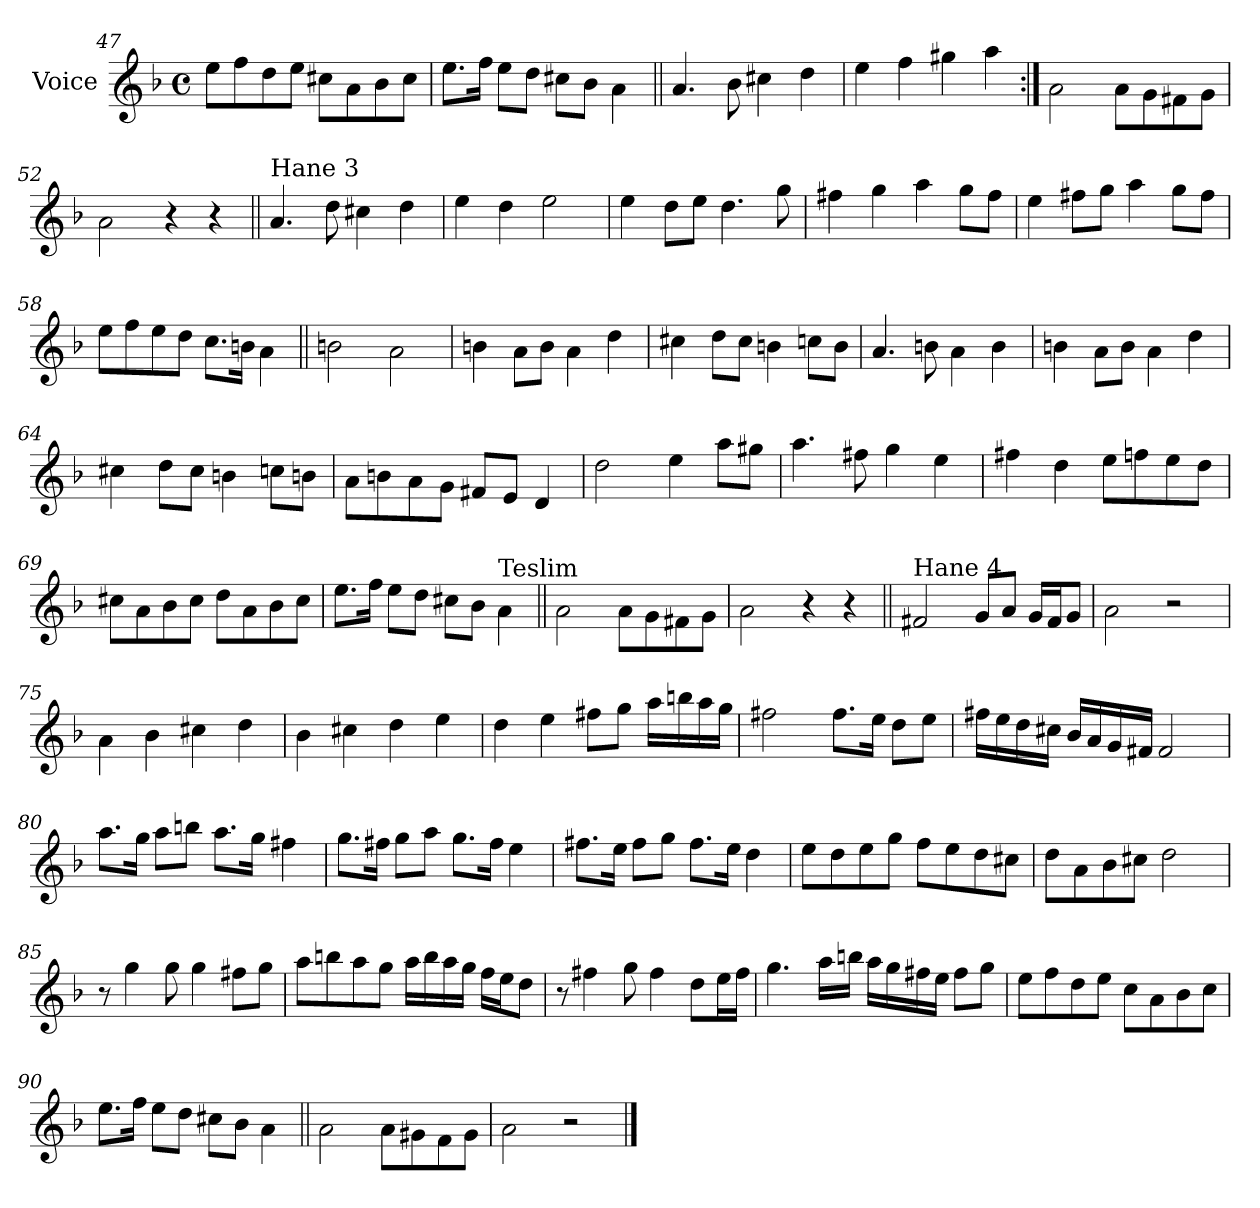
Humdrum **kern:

**kern
*part1
*staff1
*I"Voice
*I'Vo.
*clefG2
*k[b-]
*M4/4
*met(c)
=47
8ee\L
8ff\
8dd\
8ee\J
8cc#X\L
8a\
8b-\
8cc#\J
=48
8.ee\L
16ff\Jk
8ee\L
8dd\J
8cc#X\L
8b-\J
4a\
!!LO:LB:g=z
=49||
4.a/
8b-\
4cc#X\
4dd\
=50
4ee\
4ff\
4gg#X\
4aa\
=51:|!
2a\
8a\L
8g\
8f#X\
8g\J
=52
2a\
4r
4r
=53||
!LO:TX:a:t=Hane 3
4.a/
8dd\
4cc#X\
4dd\
=54
4ee\
4dd\
2ee\
!!LO:LB:g=z
=55
4ee\
8dd\L
8ee\J
4.dd\
8gg\
=56
4ff#X\
4gg\
4aa\
8gg\L
8ff#\J
=57
4ee\
8ff#X\L
8gg\J
4aa\
8gg\L
8ff#\J
=58
8ee\L
8ff\
8ee\
8dd\J
8.cc\L
16bn\Jk
4a\
!!LO:LB:g=z
=59||
2bn\
2a\
=60
4bn\
8a\L
8b\J
4a\
4dd\
=61
4cc#X\
8dd\L
8cc#\J
4bn\
8ccn\L
8b\J
=62
4.a/
8bn\
4a\
4b\
=63
4bn\
8a\L
8b\J
4a\
4dd\
!!LO:LB:g=z
=64
4cc#X\
8dd\L
8cc#\J
4bn\
8ccn\L
8bn\J
=65
8a\L
8bn\
8a\
8g\J
8f#X/L
8e/J
4d/
=66
2dd\
4ee\
8aa\L
8gg#X\J
=67
4.aa\
8ff#X\
4gg\
4ee\
!!LO:LB:g=z
=68
4ff#X\
4dd\
8ee\L
8ffn\
8ee\
8dd\J
=69
8cc#X\L
8a\
8b-\
8cc#\J
8dd\L
8a\
8b-\
8cc#\J
=70
8.ee\L
16ff\Jk
8ee\L
8dd\J
8cc#X\L
8b-\J
!LO:TX:a:t=Teslim
4a\
=71||
2a\
8a\L
8g\
8f#X\
8g\J
=72
2a\
4r
4r
!!LO:LB:g=z
=73||
!LO:TX:a:t=Hane 4
2f#X/
8g/L
8a/J
16g/LL
16f#/J
8g/J
=74
2a\
2r
=75
4a\
4b-\
4cc#X\
4dd\
=76
4b-\
4cc#X\
4dd\
4ee\
=77
4dd\
4ee\
8ff#X\L
8gg\J
16aa\LL
16bbn\
16aa\
16gg\JJ
!!LO:LB:g=z
=78
2ff#X\
8.ff#\L
16ee\Jk
8dd\L
8ee\J
=79
16ff#X\LL
16ee\
16dd\
16cc#X\JJ
16b-/LL
16a/
16g/
16f#X/JJ
2f#/
=80
8.aa\L
16gg\Jk
8aa\L
8bbn\J
8.aa\L
16gg\Jk
4ff#X\
=81
8.gg\L
16ff#X\Jk
8gg\L
8aa\J
8.gg\L
16ff#\Jk
4ee\
!!LO:LB:g=z
=82
8.ff#X\L
16ee\Jk
8ff#\L
8gg\J
8.ff#\L
16ee\Jk
4dd\
=83
8ee\L
8dd\
8ee\
8gg\J
8ff\L
8ee\
8dd\
8cc#X\J
=84
8dd\L
8a\
8b-\
8cc#X\J
2dd\
=85
8r
4gg\
8gg\
4gg\
8ff#X\L
8gg\J
!!LO:LB:g=z
=86
8aa\L
8bbn\
8aa\
8gg\J
16aa\LL
16bb\
16aa\
16gg\JJ
16ff\LL
16ee\J
8dd\J
=87
8r
4ff#X\
8gg\
4ff#\
8dd\L
16ee\L
16ff#\JJ
=88
4.gg\
16aa\LL
16bbn\JJ
16aa\LL
16gg\
16ff#X\
16ee\JJ
8ff#\L
8gg\J
!!LO:LB:g=z
=89
8ee\L
8ff\
8dd\
8ee\J
8cc\L
8a\
8b-\
8cc\J
=90
8.ee\L
16ff\Jk
8ee\L
8dd\J
8cc#X\L
8b-\J
4a\
=91||
2a\
8a\L
8g#X\
8f\
8g#\J
=92
2a\
2r
==
*-
